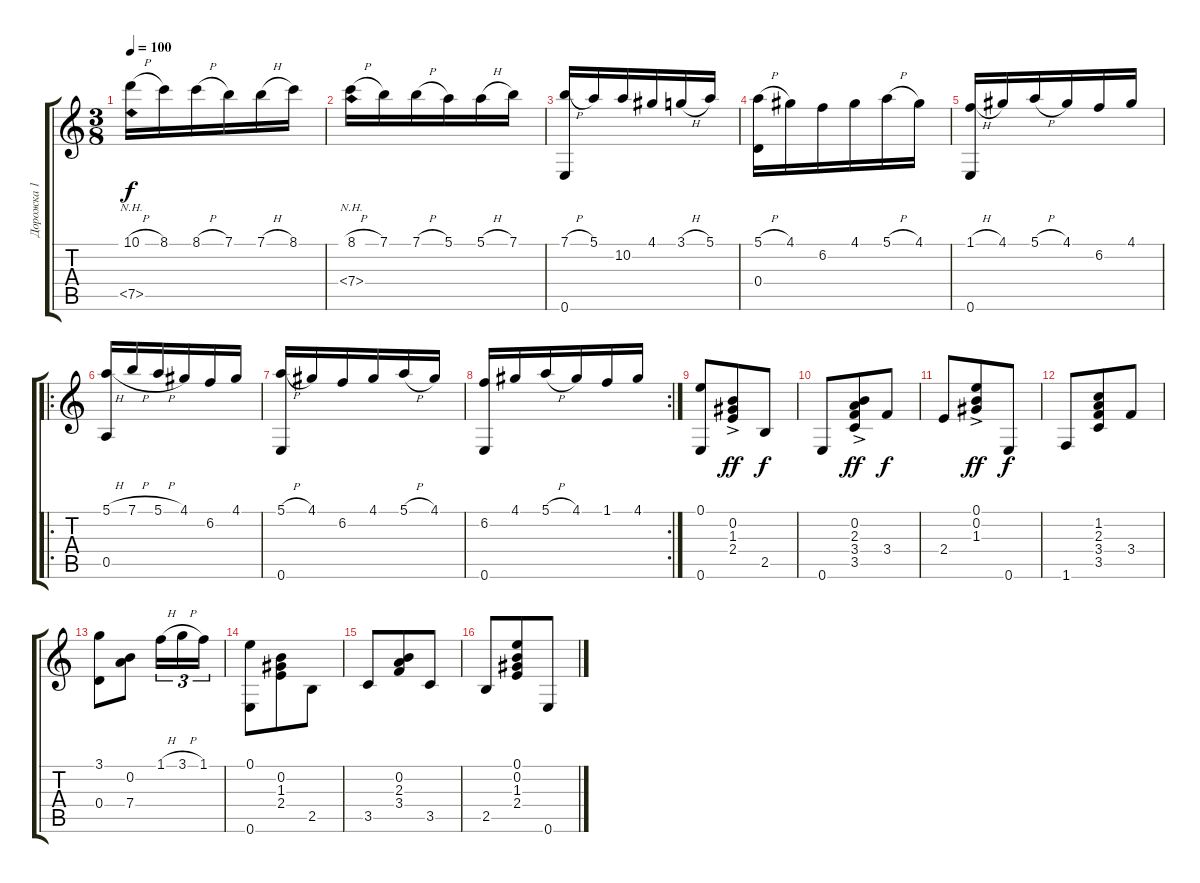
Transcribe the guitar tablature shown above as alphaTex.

\track ("Дорожка 1" "Дорожка 1") {instrument acousticguitarnylon}
\staff {score tabs}
\tuning (E4 B3 G3 D3 A2 E2) {hide}
\ts (3 8)
\tempo 100
\clef g2
\ks c
(10.1{h} 7.5{nh}).16{dy f} 8.1.16 8.1{h}.16 7.1.16 7.1{h}.16 8.1.16 |
(8.1{h} 7.4{nh}).16 7.1.16 7.1{h}.16 5.1.16 5.1{h}.16 7.1.16 |
(7.1{h} 0.6).16 5.1.16 10.2.16 4.1.16 3.1{h}.16 5.1.16 |
(5.1{h} 0.4).16 4.1.16 6.2.16 4.1.16 5.1{h}.16 4.1.16 |
(1.1{h} 0.6).16 4.1.16 5.1{h}.16 4.1.16 6.2.16 4.1.16 |
\ro
(5.1{h} 0.5).16 7.1{h}.16 5.1{h}.16 4.1.16 6.2.16 4.1.16 |
(5.1{h} 0.6).16 4.1.16 6.2.16 4.1.16 5.1{h}.16 4.1.16 |
\rc 2
(6.2 0.6).16 4.1.16 5.1{h}.16 4.1.16 1.1.16 4.1.16 |
(0.1 0.6).8 (0.2{ac} 1.3{ac} 2.4{ac}).8{dy ff} 2.5.8{dy f} |
0.6.8 (0.2{ac} 2.3{ac} 3.4{ac} 3.5{ac}).8{dy ff} 3.4.8{dy f} |
2.4.8 (0.1{ac} 0.2{ac} 1.3{ac}).8{dy ff} 0.6.8{dy f} |
1.6.8 (1.2 2.3 3.4 3.5).8 3.4.8 |
(3.1 0.4).8 (0.2 7.4).8 1.1{h}.16{tu (3 2)} 3.1{h}.16{tu (3 2)} 1.1.16{tu (3 2)} |
(0.1 0.6).8{beam Down} (0.2 1.3 2.4).8{beam Down} 2.5.8{beam Down} |
3.5.8 (0.2 2.3 3.4).8 3.5.8 |
2.5.8 (0.1 0.2 1.3 2.4).8 0.6.8
